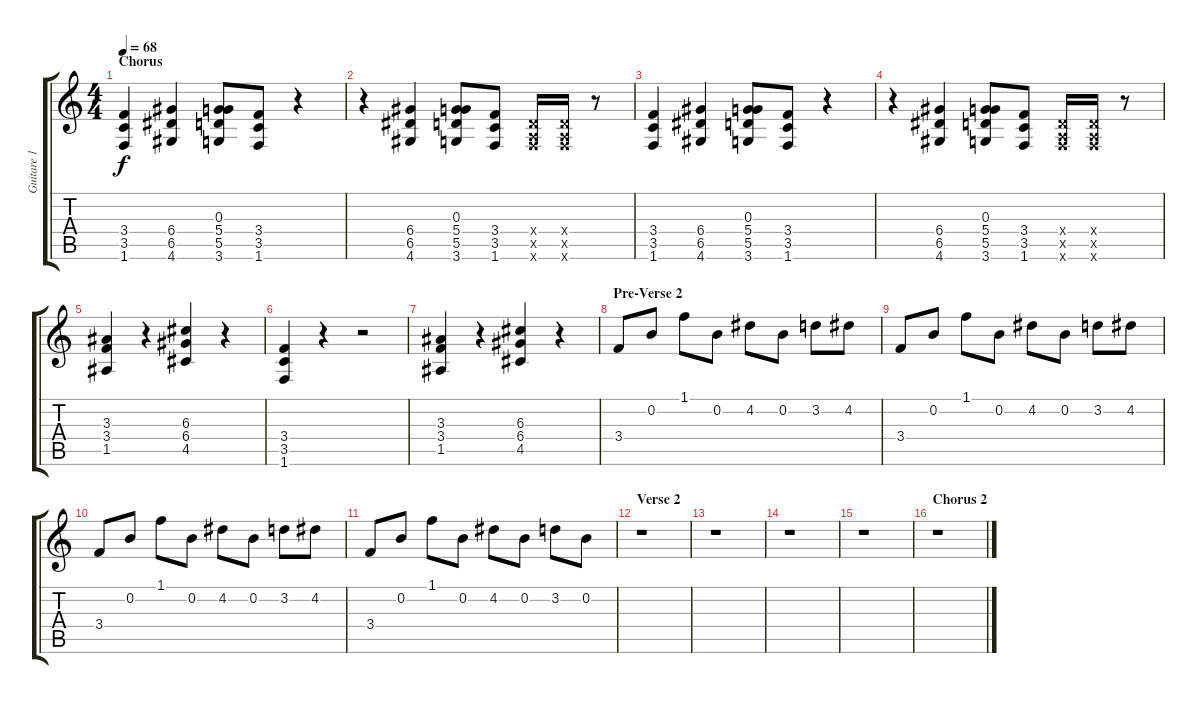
\track ("Guitare 1" "Guitare 1") {instrument distortionguitar}
\staff {score tabs}
\tuning (E4 B3 G3 D3 A2 E2) {hide}
\ts (4 4)
\section ("" "Chorus")
\tempo 68
\clef g2
\ks c
(3.4 3.5 1.6).4{dy f} (6.4 6.5 4.6).4 (0.3 5.4 5.5 3.6).8 (3.4 3.5 1.6).8 r.4 |
r.4 (6.4 6.5 4.6).4 (0.3 5.4 5.5 3.6).8 (3.4 3.5 1.6).8 (0.4{x} 0.5{x} 1.6{x}).16 (0.4{x} 0.5{x} 1.6{x}).16 r.8 |
(3.4 3.5 1.6).4 (6.4 6.5 4.6).4 (0.3 5.4 5.5 3.6).8 (3.4 3.5 1.6).8 r.4 |
r.4 (6.4 6.5 4.6).4 (0.3 5.4 5.5 3.6).8 (3.4 3.5 1.6).8 (0.4{x} 0.5{x} 1.6{x}).16 (0.4{x} 0.5{x} 1.6{x}).16 r.8 |
(3.3 3.4 1.5).4 r.4 (6.3 6.4 4.5).4 r.4 |
(3.4 3.5 1.6).4 r.4 r.2 |
(3.3 3.4 1.5).4 r.4 (6.3 6.4 4.5).4 r.4 |
\section ("" "Pre-Verse 2")
3.4.8 0.2.8 1.1.8 0.2.8 4.2.8 0.2.8 3.2.8 4.2.8 |
3.4.8 0.2.8 1.1.8 0.2.8 4.2.8 0.2.8 3.2.8 4.2.8 |
3.4.8 0.2.8 1.1.8 0.2.8 4.2.8 0.2.8 3.2.8 4.2.8 |
3.4.8 0.2.8 1.1.8 0.2.8 4.2.8 0.2.8 3.2.8 0.2.8 |
\section ("" "Verse 2")
r.1 |
r.1 |
r.1 |
r.1 |
\section ("" "Chorus 2")
r.1
